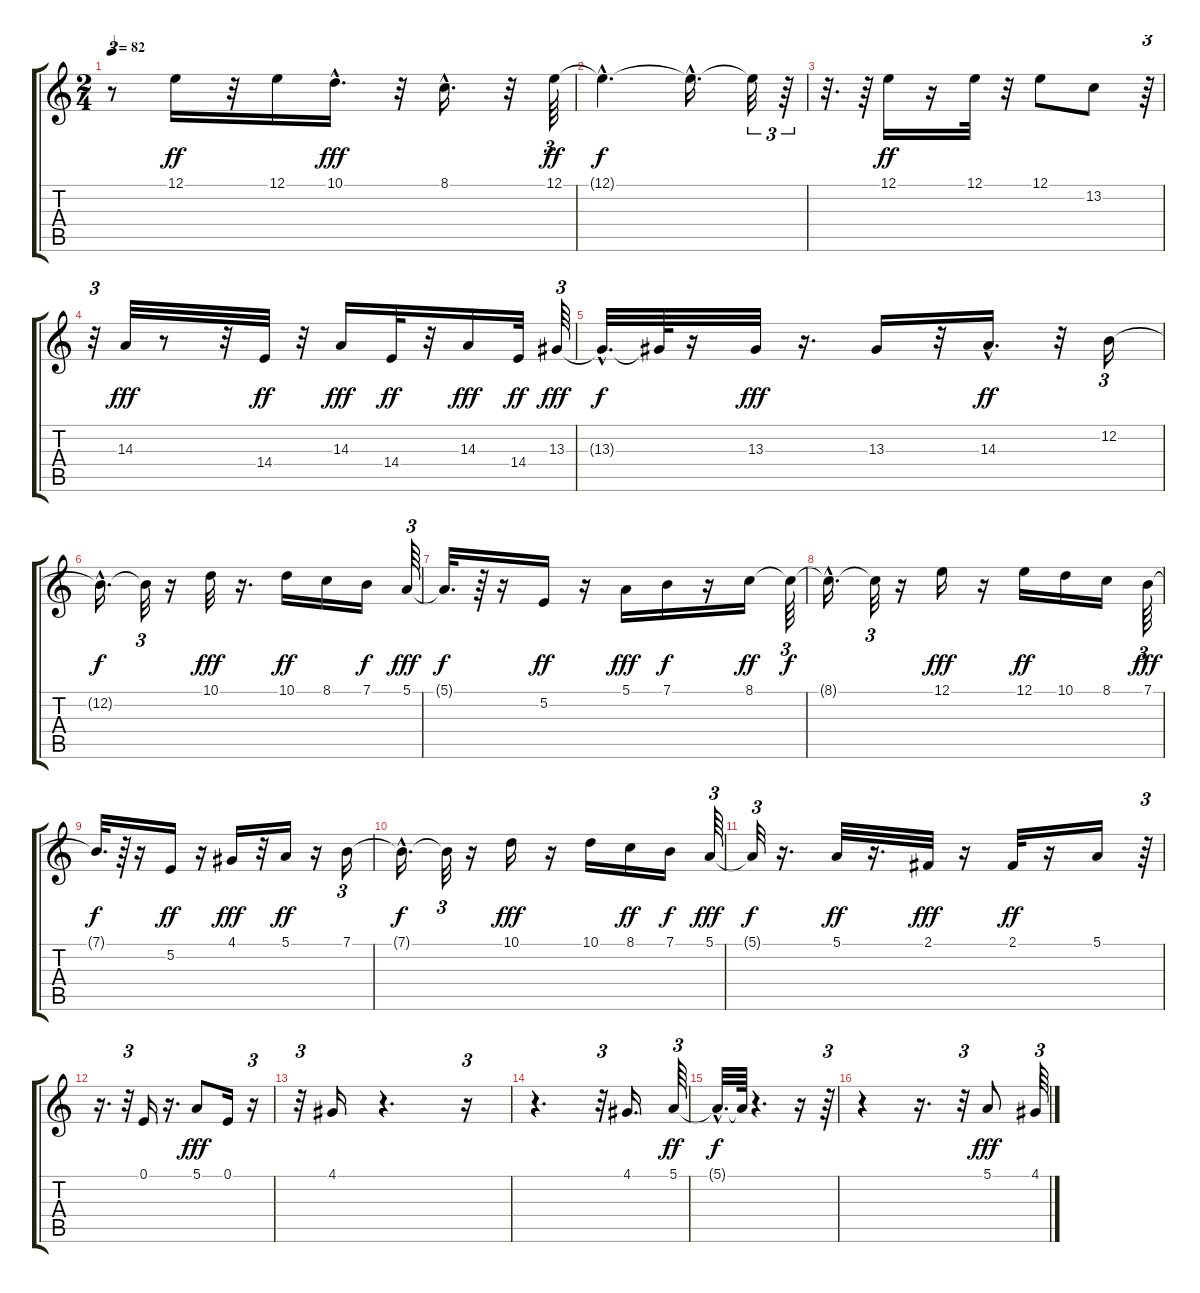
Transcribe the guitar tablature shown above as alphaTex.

\track "" {instrument altosax}
\staff {score tabs}
\tuning (E4 B3 G3 D3 A2 E2) {hide}
\ts (2 4)
\tempo 82
\clef g2
\ks c
r.8{tu (3 2) dy f} 12.1.16{dy ff} r.32 12.1.16 10.1{hac}.16{d dy fff} r.32 8.1{hac}.16{d} r.32 12.1.64{tu (3 2) dy ff} |
12.1{hac t}.4{d dy f} 12.1{hac t}.16{d} 12.1{t}.32{tu (3 2)} r.64{tu (3 2)} |
r.32{d} r.64 12.1.16{dy ff} r.16 12.1.32 r.32 12.1.8 13.2.8 r.64{tu (3 2)} |
r.32{tu (3 2)} 14.3.32{dy fff} r.8 r.32 14.4.32{dy ff} r.32 14.3.16{dy fff} 14.4.32{dy ff} r.32 14.3.16{dy fff} 14.4.32{dy ff} 13.3.64{tu (3 2) dy fff} |
13.3{hac t}.32{d dy f} 13.3{t}.64 r.16 13.3.32{dy fff} r.16{d} 13.3.16 r.32 14.3{hac}.16{d dy ff} r.32 12.2.16{tu (3 2)} |
12.2{hac t}.16{d dy f} 12.2{t}.32{tu (3 2)} r.16 10.1.32{dy fff} r.16{d} 10.1.16{dy ff} 8.1.16 7.1.16{dy f} 5.1.64{tu (3 2) dy fff} |
5.1{t}.32{d dy f} r.64 r.16 5.2.16{dy ff} r.16 5.1.16{dy fff} 7.1.16{dy f} r.16 8.1.16{dy ff} 8.1{t}.64{tu (3 2) dy f} |
8.1{hac t}.16{d} 8.1{t}.32{tu (3 2)} r.16 12.1.16{dy fff} r.16 12.1.16{dy ff} 10.1.16 8.1.16 7.1.64{tu (3 2) dy fff} |
7.1{t}.32{d dy f} r.64 r.16 5.2.16{dy ff} r.16 4.1.16{dy fff} r.32 5.1.16{dy ff} r.16 7.1.16{tu (3 2)} |
7.1{hac t}.16{d dy f} 7.1{t}.32{tu (3 2)} r.16 10.1.16{dy fff} r.16 10.1.16 8.1.16{dy ff} 7.1.16{dy f} 5.1.64{tu (3 2) dy fff} |
5.1{t}.32{tu (3 2) dy f} r.16{d} 5.1.32{dy ff} r.16{d} 2.1.32{dy fff} r.16 2.1.32{dy ff} r.16 5.1.16 r.64{tu (3 2)} |
r.16{d} r.32{tu (3 2)} 0.1.16 r.16{d} 5.1.8{dy fff} 0.1.16 r.16{tu (3 2)} |
r.32{tu (3 2)} 4.1.16 r.4{d} r.16{tu (3 2)} |
r.4{d} r.32{tu (3 2)} 4.1.16{d} 5.1.64{tu (3 2) dy ff} |
5.1{hac t}.32{d dy f} 5.1{t}.64 r.4{d} r.16 r.64{tu (3 2)} |
r.4 r.16{d} r.32{tu (3 2)} 5.1.8{dy fff} 4.1.64{tu (3 2)}
